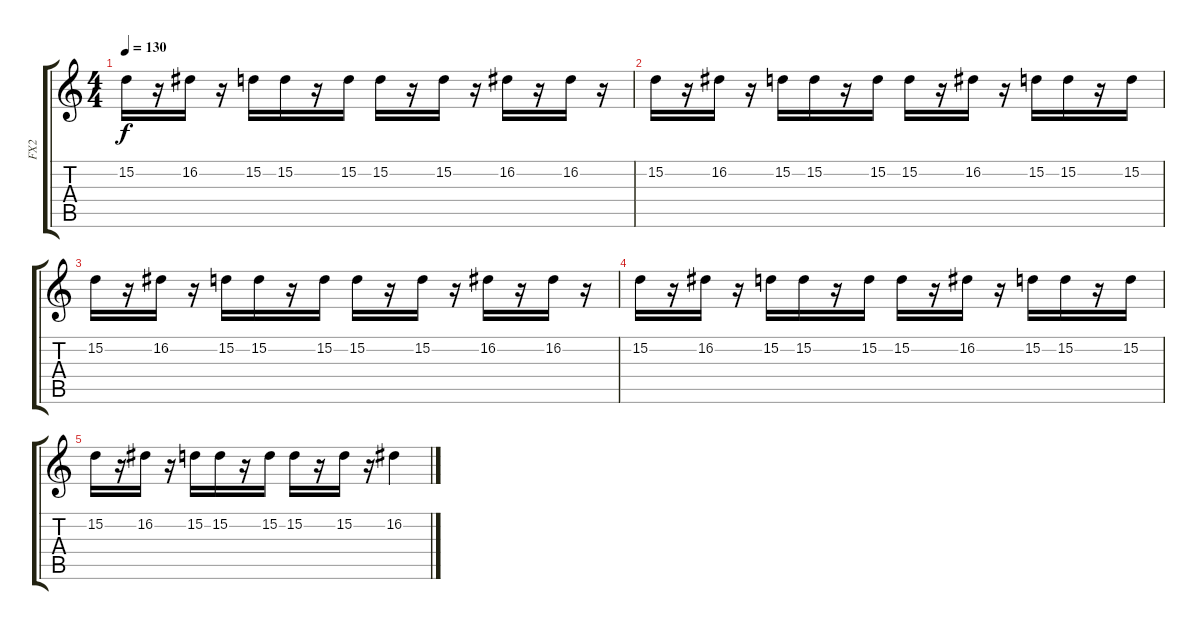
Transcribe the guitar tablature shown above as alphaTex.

\track ("FX2" "FX2") {instrument lead8bassandlead}
\staff {score tabs}
\tuning (E4 B3 G3 D3 A2 E2) {hide}
\ts (4 4)
\tempo 130
\clef g2
\ks c
15.2.16{dy f volume 8} r.16 16.2.16 r.16 15.2.16 15.2.16 r.16 15.2.16 15.2.16 r.16 15.2.16 r.16 16.2.16 r.16 16.2.16 r.16 |
15.2.16{volume 8} r.16 16.2.16 r.16 15.2.16 15.2.16 r.16 15.2.16 15.2.16 r.16 16.2.16 r.16 15.2.16 15.2.16 r.16 15.2.16 |
15.2.16{volume 8} r.16 16.2.16 r.16 15.2.16 15.2.16 r.16 15.2.16 15.2.16 r.16 15.2.16 r.16 16.2.16 r.16 16.2.16 r.16 |
15.2.16{volume 8} r.16 16.2.16 r.16 15.2.16 15.2.16 r.16 15.2.16 15.2.16 r.16 16.2.16 r.16 15.2.16 15.2.16 r.16 15.2.16 |
15.2.16{volume 8} r.16 16.2.16 r.16 15.2.16 15.2.16 r.16 15.2.16 15.2.16 r.16 15.2.16 r.16 16.2.4
